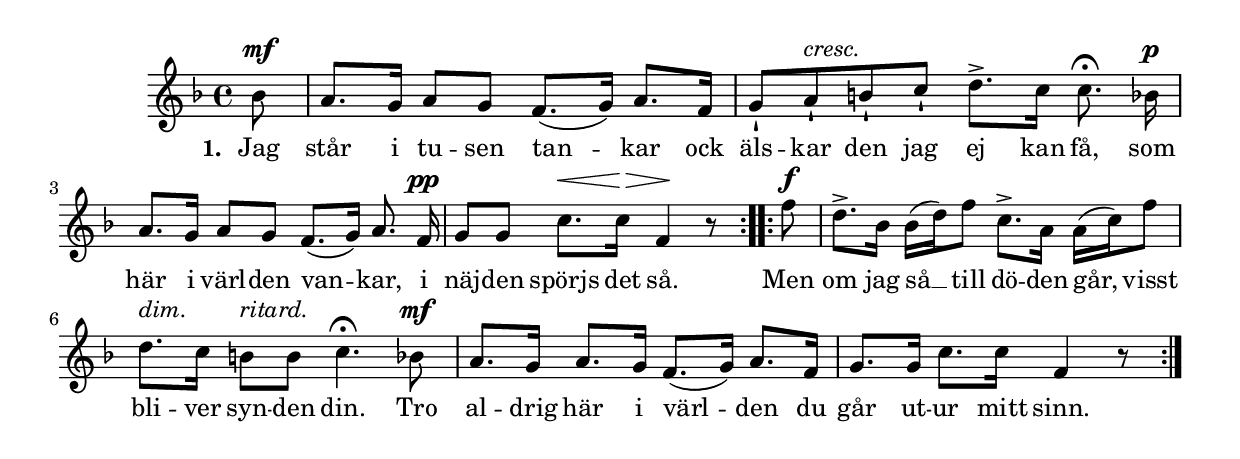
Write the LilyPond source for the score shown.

{
\time 4/4
\key f \major

\dynamicUp
\override DynamicLineSpanner.staff-padding = #2.3
\override TextScript.staff-padding = #1.8

\repeat volta 2 { 
 \partial 8
 bes'8\mf  | 
 a'8. g'16 a'8 g' f'8.-( g'16-) a'8. f'16  | 
 g'8-! a'-!^\markup { \italic cresc. } b'-! c''-! d''8.-> c''16 c''8.-\fermata bes'16\noBeam\p  | 
 a'8. g'16 a'8 g' f'8.-( g'16-) a'8. f'16\noBeam\pp  | 
 g'8 g' c''8.\< c''16\!\> f'4\! r8
 } %( endrepeat )% 
 
\repeat volta 2 { 
 f''\f  | 
 d''8.-> bes'16 bes'-( d''-) f''8 c''8.-> a'16 a'-( c''-) f''8  | 
 d''8.^\markup { \italic dim. } c''16 b'8^\markup { \italic ritard. } b' c''4.-\fermata bes'8\mf  | 
 a'8. g'16 a'8. g'16 f'8.-( g'16-) a'8. f'16  | 
 g'8. g'16 c''8. c''16 f'4 r8
 } %( endrepeat )% 
 }
 \addlyrics {
     \set stanza = #"1. "
     Jag står i tu -- sen tan --  -- kar ock äls -- kar den jag ej kan få, som
     här i värl -- den van -- kar, i näj -- den spörjs det så.
     Men om jag så __ till dö -- den går, visst bli -- ver syn -- den din. Tro
     al -- drig här i värl --  -- den du går ut -- ur mitt sinn.
}
